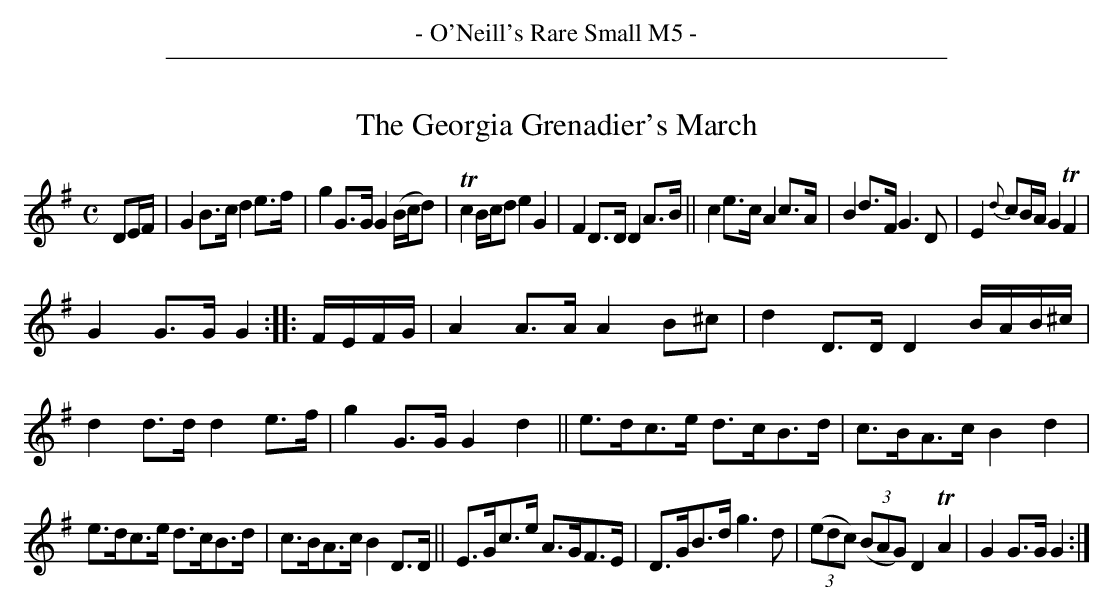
X:1
T: The Georgia Grenadier's March
M: C
L: 1/16
K: G
D2EF |\
G4B3c d4e3f | g4G3G G4(Bcd2) | Tc4Bcd2 e4G4 | F4D3D D4A3B || c4e3c A4c3A | B4d3F G6 D2 | E4{d}c2BA G4TF4 |
G4G3G G4 :: FEFG | A4A3A A4B2^c2 | d4D3D D4BAB^c | d4d3d d4e3f | g4G3G G4d4 || e3dc3e d3cB3d | c3BA3c B4d4 |
e3dc3e d3cB3d | c3BA3c B4D3D || E3Gc3e A3GF3E | D3GB3d g6 d2 | (3(e2d2c2) (3(B2A2G2) D4TA4 | G4G3G G4:|
